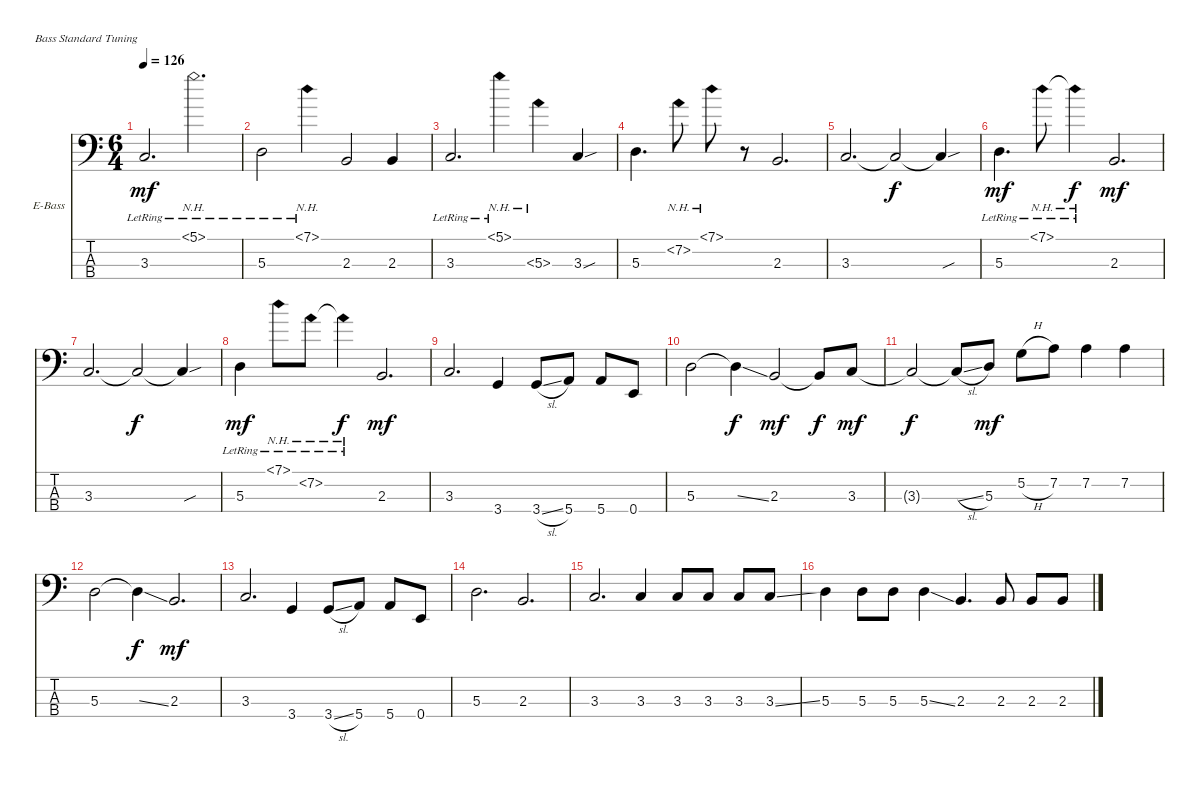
\defaultSystemsLayout 4
\bracketExtendMode nobrackets
\firstSystemTrackNameOrientation horizontal
\otherSystemsTrackNameOrientation horizontal
\track ("Jeff Ament" "E-Bass") {instrument electricbassfinger}
\staff {score tabs}
\tuning (G2 D2 A1 E1)
\ts (6 4)
\tempo 126
\clef f4
\ks c
3.3{lr}.2{d dy mf} 5.1{nh lr}.2{d} |
5.3{lr}.2 7.1{nh lr}.4 2.3.2 2.3.4 |
3.3{lr}.2{d} 5.1{nh lr}.4 5.3{nh}.4 3.3{sou}.4 |
5.3.4{d} 7.2{nh}.8 7.1{nh}.8 r.8 2.3.2{d} |
3.3.2{d} 3.3{t}.2{dy f} 3.3{sou t}.4 |
5.3{lr}.4{d dy mf} 7.1{nh lr}.8 7.1{nh lr t}.4{dy f} 2.3.2{d dy mf} |
3.3.2{d} 3.3{t}.2{dy f} 3.3{sou t}.4 |
5.3{lr}.4{dy mf} 7.1{nh lr}.8 7.2{nh lr}.8 7.2{nh lr t}.4{dy f} 2.3.2{d dy mf} |
3.3.2{d} 3.4.4 3.4{sl}.8 5.4.8 5.4.8 0.4.8 |
5.3.2 5.3{ss t}.4{dy f} 2.3.2{dy mf} 2.3{t}.8{dy f} 3.3.8{dy mf} |
3.3{t}.2{dy f} 3.3{sl t}.8 5.3.8{dy mf} 5.2{h}.8 7.2.8 7.2.4 7.2.4 |
5.3.2 5.3{ss t}.4{dy f} 2.3.2{d dy mf} |
3.3.2{d} 3.4.4 3.4{sl}.8 5.4.8 5.4.8 0.4.8 |
5.3.2{d} 2.3.2{d} |
3.3.2{d} 3.3.4 3.3.8 3.3.8 3.3.8 3.3{ss}.8 |
5.3.4 5.3.8 5.3.8 5.3{ss}.4 2.3.4{d} 2.3.8 2.3.8 2.3.8
